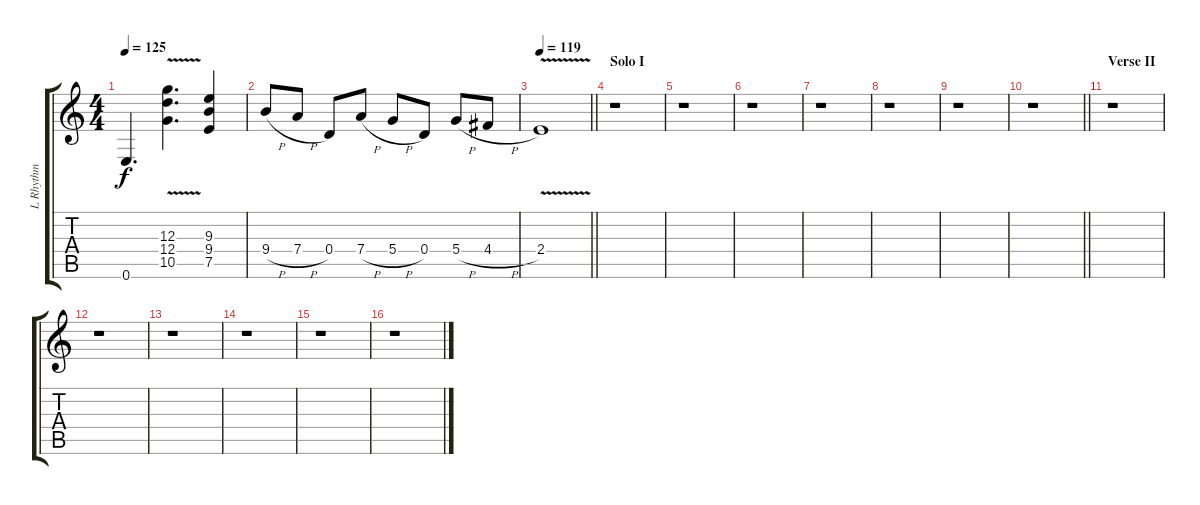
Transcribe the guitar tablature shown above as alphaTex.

\track ("L Rhythm" "L Rhythm") {instrument distortionguitar}
\staff {score tabs}
\tuning (E4 B3 G3 D3 A2 E2) {hide}
\ts (4 4)
\tempo 125
\clef g2
\ks c
0.6.4{d dy f} (12.3{v} 12.4{v} 10.5{v}).4{d} (9.3 9.4 7.5).4 |
9.4{h}.8 7.4{h}.8 0.4.8 7.4{h}.8 5.4{h}.8 0.4.8 5.4{h}.8 4.4{h}.8 |
\tempo 119
\barLineRight lightlight
2.4{v}.1 |
\section ("" "Solo I")
r.1 |
r.1 |
r.1 |
r.1 |
r.1 |
r.1 |
\barLineRight lightlight
r.1 |
\section ("" "Verse II")
r.1 |
r.1 |
r.1 |
r.1 |
r.1 |
r.1
